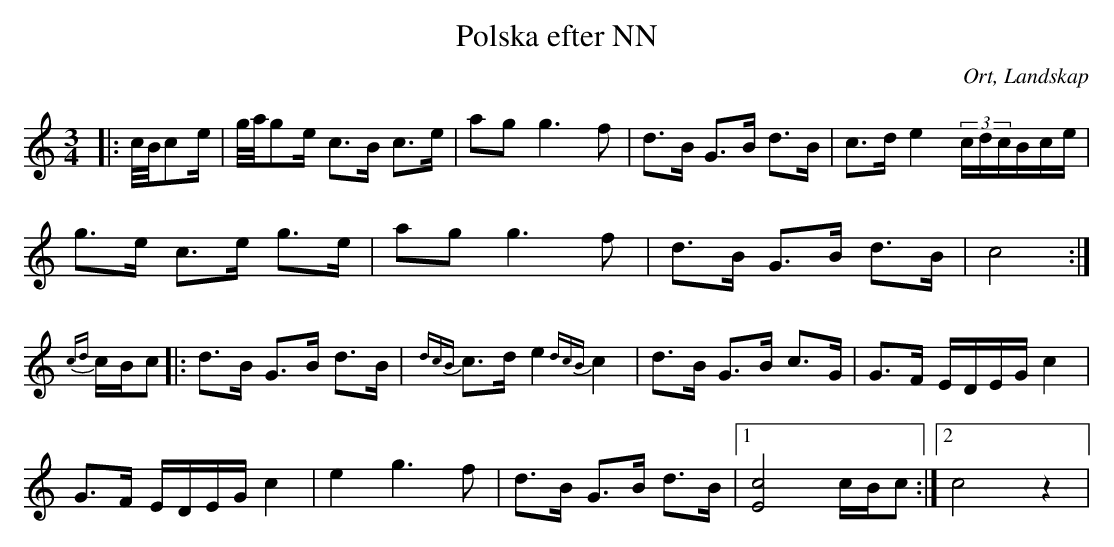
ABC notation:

X:1
T:Polska efter NN
O:Ort, Landskap
M:3/4
L:1/8
K:C
|:c//B//ce/|g//a//ge/ c>B c>e|ag g3 f|d>B G>B d>B|c>d e2 (3c/d/c/B/c/e/|
g>e c>e g>e|ag g3 f|d>B G>B d>B|c4:|
{cd}c/B/c |:d>B G>B d>B|{dcB}c>d e2 {dcB}c2|d>B G>B c>G|G>F E/D/E/G/ c2|
G>F E/D/E/G/ c2|e2 g3 f|d>B G>B d>B|1 [E4c4] c/B/c:|2 c4 z2|
